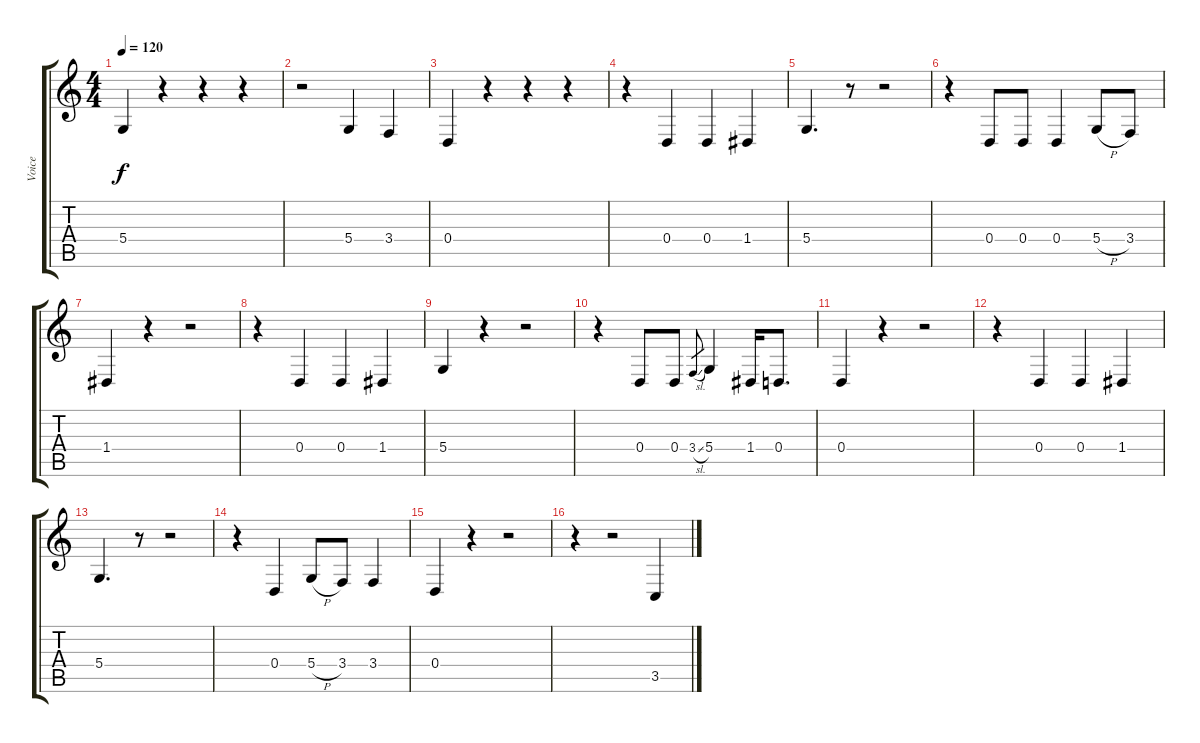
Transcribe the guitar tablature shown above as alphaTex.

\track ("Voice" "Voice") {instrument altosax}
\staff {score tabs}
\tuning (E4 B3 G3 D3 A2 E2) {hide}
\ts (4 4)
\tempo 120
\clef g2
\ks c
5.4.4{dy f} r.4 r.4 r.4 |
r.2 5.4.4 3.4.4 |
0.4.4 r.4 r.4 r.4 |
r.4 0.4.4 0.4.4 1.4.4 |
5.4.4{d} r.8 r.2 |
r.4 0.4.8 0.4.8 0.4.4 5.4{h}.8 3.4.8 |
1.4.4 r.4 r.2 |
r.4 0.4.4 0.4.4 1.4.4 |
5.4.4 r.4 r.2 |
r.4 0.4.8 0.4.8 3.4{sl}.8{gr} 5.4.4 1.4.16 0.4.8{d} |
0.4.4 r.4 r.2 |
r.4 0.4.4 0.4.4 1.4.4 |
5.4.4{d} r.8 r.2 |
r.4 0.4.4 5.4{h}.8 3.4.8 3.4.4 |
0.4.4 r.4 r.2 |
r.4 r.2 3.5.4
